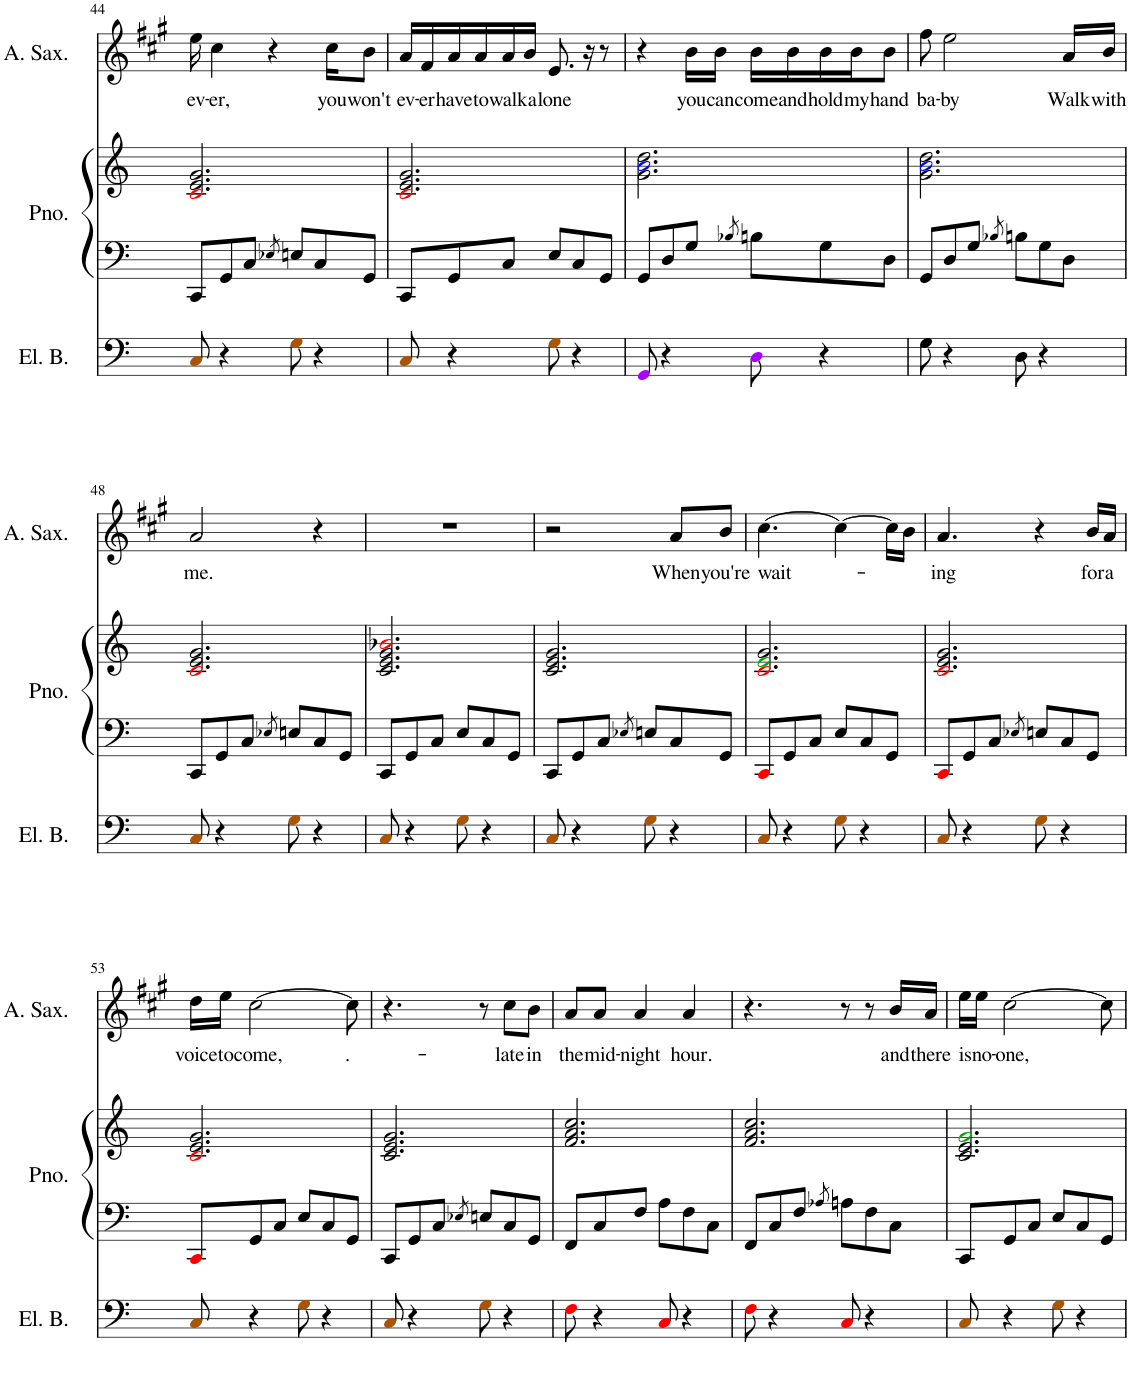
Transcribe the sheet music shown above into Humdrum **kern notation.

**kern	**kern	**kern	**kern	**text
*part3	*part2	*part2	*part1	*part1
*staff4	*staff3	*staff2	*staff1	*staff1
*I"Electric Bass	*I"Piano	*	*I"Alto Saxophone	*
*I'El. B.	*I'Pno.	*	*I'A. Sax.	*
!!LO:PB:g=z
*clefF4	*clefF4	*clefG2	*clefG2	*
*Trd7c12	*	*	*Trd5c9	*
*k[]	*k[]	*k[]	*k[f#c#g#]	*
*M6/8	*M6/8	*M6/8	*M6/8	*
=44	=44	=44	=44	=44
!	!	!	!	!LO:LY:b
8Ci/	8CC/L	2.cj/ 2.e/ 2.g/	16ee\	ev-
!	!	!	!	!LO:LY:b
.	.	.	4cc#\	-er,
4r	8GG/	.	.	.
.	8C/J	.	.	.
.	.	.	4r	.
.	8qE-X/	.	.	.
8Gi\	8En/L	.	.	.
4r	8C/	.	.	.
!	!	!	!	!LO:LY:b
.	.	.	16cc#\KL	you
!	!	!	!	!LO:LY:b
.	8GG/J	.	8b\J	won't
=45	=45	=45	=45	=45
!	!	!	!	!LO:LY:b
8Ci/	8CC/L	2.cj/ 2.e/ 2.g/	16a/LL	ev-
!	!	!	!	!LO:LY:b
.	.	.	16f#/	-er
!	!	!	!	!LO:LY:b
4r	8GG/	.	16a/	have
!	!	!	!	!LO:LY:b
.	.	.	16a/	to
!	!	!	!	!LO:LY:b
.	8C/J	.	16a/	walk
!	!	!	!	!LO:LY:b
.	.	.	16a/JJ	a
!	!	!	!	!LO:LY:b
8Gi\	8E/L	.	8.e/	lone
4r	8C/	.	.	.
.	.	.	16r	.
.	8GG/J	.	8r	.
=46	=46	=46	=46	=46
8GGZ/	8GG/L	2.g\ 2.bV\ 2.dd\	4r	.
4r	8D/	.	.	.
!	!	!	!	!LO:LY:b
.	8G/J	.	16b\LL	you
!	!	!	!	!LO:LY:b
.	.	.	16b\JJ	can
.	8qB-X/	.	.	.
!	!	!	!	!LO:LY:b
8DZ\	8Bn\L	.	16b\LL	come
!	!	!	!	!LO:LY:b
.	.	.	16b\	and
!	!	!	!	!LO:LY:b
4r	8G\	.	16b\	hold
!	!	!	!	!LO:LY:b
.	.	.	16b\J	my
!	!	!	!	!LO:LY:b
.	8D\J	.	8b\J	hand
=47	=47	=47	=47	=47
!	!	!	!	!LO:LY:b
8G\	8GG/L	2.g\ 2.bV\ 2.dd\	8ff#\	ba-
!	!	!	!	!LO:LY:b
4r	8D/	.	2ee\	-by
.	8G/J	.	.	.
.	8qB-X/	.	.	.
8D\	8Bn\L	.	.	.
4r	8G\	.	.	.
!	!	!	!	!LO:LY:b
.	8D\J	.	16a/LL	Walk
!	!	!	!	!LO:LY:b
.	.	.	16b/JJ	with
!!LO:LB:g=z
=48	=48	=48	=48	=48
!	!	!	!	!LO:LY:b
8Ci/	8CC/L	2.cj/ 2.e/ 2.g/	2a/	me.
4r	8GG/	.	.	.
.	8C/J	.	.	.
.	8qE-X/	.	.	.
8Gi\	8En/L	.	.	.
4r	8C/	.	4r	.
.	8GG/J	.	.	.
=49	=49	=49	=49	=49
8Ci/	8CC/L	2.c/ 2.e/ 2.g/ 2.b-Xj/	2.r	.
4r	8GG/	.	.	.
.	8C/J	.	.	.
8Gi\	8E/L	.	.	.
4r	8C/	.	.	.
.	8GG/J	.	.	.
=50	=50	=50	=50	=50
8Ci/	8CC/L	2.c/ 2.e/ 2.g/	2r	.
4r	8GG/	.	.	.
.	8C/J	.	.	.
.	8qE-X/	.	.	.
8Gi\	8En/L	.	.	.
!	!	!	!	!LO:LY:b
4r	8C/	.	8a/L	When
!	!	!	!	!LO:LY:b
.	8GG/J	.	8b/J	you're
=51	=51	=51	=51	=51
!	!	!	!	!LO:LY:b
8Ci/	8CCj/L	2.cj/ 2.eN/ 2.g/	[4.cc#\	wait-
4r	8GG/	.	.	.
.	8C/J	.	.	.
8Gi\	8E/L	.	4cc#\_	.
4r	8C/	.	.	.
.	8GG/J	.	16cc#\LL]	.
.	.	.	16b\JJ	.
=52	=52	=52	=52	=52
!	!	!	!	!LO:LY:b
8Ci/	8CCj/L	2.cj/ 2.e/ 2.g/	4.a/	-ing
4r	8GG/	.	.	.
.	8C/J	.	.	.
.	8qE-X/	.	.	.
8Gi\	8En/L	.	4r	.
4r	8C/	.	.	.
!	!	!	!	!LO:LY:b
.	8GG/J	.	16b/LL	for
!	!	!	!	!LO:LY:b
.	.	.	16a/JJ	a
!!LO:LB:g=z
=53	=53	=53	=53	=53
!	!	!	!	!LO:LY:b
8Ci/	8CCj/L	2.cj/ 2.e/ 2.g/	16dd\LL	voice
!	!	!	!	!LO:LY:b
.	.	.	16ee\JJ	to
!	!	!	!	!LO:LY:b
4r	8GG/	.	[2cc#\	come,
.	8C/J	.	.	.
8Gi\	8E/L	.	.	.
4r	8C/	.	.	.
!	!	!	!	!LO:LY:b
.	8GG/J	.	8cc#\]	.-
=54	=54	=54	=54	=54
8Ci/	8CC/L	2.c/ 2.e/ 2.g/	4.r	.
4r	8GG/	.	.	.
.	8C/J	.	.	.
.	8qE-X/	.	.	.
8Gi\	8En/L	.	8r	.
!	!	!	!	!LO:LY:b
4r	8C/	.	8cc#\L	late
!	!	!	!	!LO:LY:b
.	8GG/J	.	8b\J	in
=55	=55	=55	=55	=55
!	!	!	!	!LO:LY:b
8Fj\	8FF/L	2.f/ 2.a/ 2.cc/	8a/L	the
!	!	!	!	!LO:LY:b
4r	8C/	.	8a/J	mid-
!	!	!	!	!LO:LY:b
.	8F/J	.	4a/	-night
8Cj/	8A\L	.	.	.
!	!	!	!	!LO:LY:b
4r	8F\	.	4a/	hour.
.	8C\J	.	.	.
=56	=56	=56	=56	=56
8Fj\	8FF/L	2.f/ 2.a/ 2.cc/	4.r	.
4r	8C/	.	.	.
.	8F/J	.	.	.
.	8qA-X/	.	.	.
8Cj/	8An\L	.	8r	.
4r	8F\	.	8r	.
!	!	!	!	!LO:LY:b
.	8C\J	.	16b/LL	and
!	!	!	!	!LO:LY:b
.	.	.	16a/JJ	there
=57	=57	=57	=57	=57
!	!	!	!	!LO:LY:b
8Ci/	8CC/L	2.c/ 2.e/ 2.gN/	16ee\LL	is
!	!	!	!	!LO:LY:b
.	.	.	16ee\JJ	no-
!	!	!	!	!LO:LY:b
4r	8GG/	.	[2cc#\	-one,
.	8C/J	.	.	.
8Gi\	8E/L	.	.	.
4r	8C/	.	.	.
.	8GG/J	.	8cc#\]	.
=	=	=	=	=
*-	*-	*-	*-	*-
